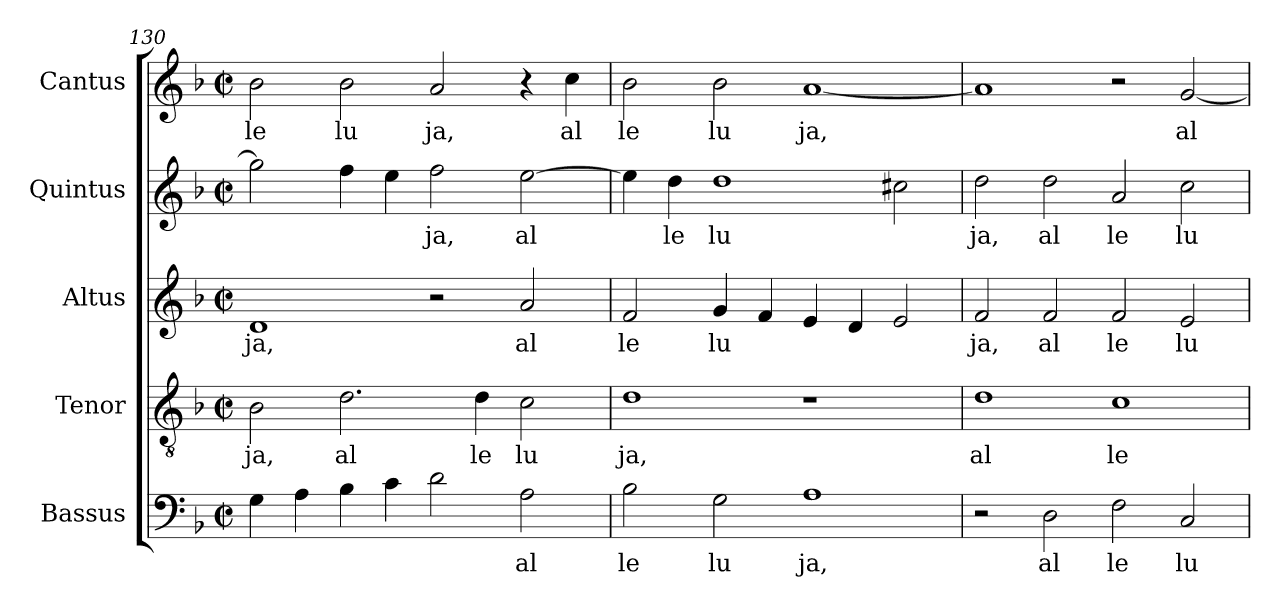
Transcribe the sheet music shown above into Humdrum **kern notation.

**kern	**text	**kern	**text	**kern	**text	**kern	**text	**kern	**text
*part5	*part5	*part4	*part4	*part3	*part3	*part2	*part2	*part1	*part1
*staff5	*staff5	*staff4	*staff4	*staff3	*staff3	*staff2	*staff2	*staff1	*staff1
*I"Bassus	*	*I"Tenor	*	*I"Altus	*	*I"Quintus	*	*I"Cantus	*
*clefF4	*	*clefGv2	*	*clefG2	*	*clefG2	*	*clefG2	*
*k[b-]	*	*k[b-]	*	*k[b-]	*	*k[b-]	*	*k[b-]	*
*F:	*	*F:	*	*F:	*	*F:	*	*F:	*
*M2/2	*	*M2/2	*	*M2/2	*	*M2/2	*	*M2/2	*
*met(c|)	*	*met(c|)	*	*met(c|)	*	*met(c|)	*	*met(c|)	*
=130	=130	=130	=130	=130	=130	=130	=130	=130	=130
!	!	!	!LO:LY:b:cj	!	!LO:LY:b:cj	!	!	!	!LO:LY:b:cj
4G\	.	2B-\	ja,	1d	ja,	2gg\]	.	2b-\	le
4A\	.	.	.	.	.	.	.	.	.
!	!	!	!LO:LY:b:cj	!	!	!	!	!	!LO:LY:b:cj
4B-\	.	2.d\	al	.	.	4ff\	.	2b-\	lu
4c\	.	.	.	.	.	4ee\	.	.	.
!	!	!	!	!	!	!	!LO:LY:b:cj	!	!LO:LY:b:cj
2d\	.	.	.	2r	.	2ff\	ja,	2a/	ja,
!	!	!	!LO:LY:b:cj	!	!	!	!	!	!
.	.	4d\	le	.	.	.	.	.	.
!	!LO:LY:b:cj	!	!LO:LY:b:cj	!	!LO:LY:b:cj	!	!LO:LY:b:cj	!	!
2A\	al	2c\	lu	2a/	al	[>2ee\	al	4r	.
!	!	!	!	!	!	!	!	!	!LO:LY:b:cj
.	.	.	.	.	.	.	.	4cc\	al
=131	=131	=131	=131	=131	=131	=131	=131	=131	=131
!	!LO:LY:b:cj	!	!LO:LY:b:cj	!	!LO:LY:b:cj	!	!	!	!LO:LY:b:cj
2B-\	le	1d	ja,	2f/	le	4ee\]	.	2b-\	le
!	!	!	!	!	!	!	!LO:LY:b:cj	!	!
.	.	.	.	.	.	4dd\	le	.	.
!	!LO:LY:b:cj	!	!	!	!LO:LY:b:cj	!	!LO:LY:b:cj	!	!LO:LY:b:cj
2G\	lu	.	.	4g/	lu	1dd	lu	2b-\	lu
.	.	.	.	4f/	.	.	.	.	.
!	!LO:LY:b:cj	!	!	!	!	!	!	!	!LO:LY:b:cj
1A	ja,	1r	.	4e/	.	.	.	[<1a	ja,
.	.	.	.	4d/	.	.	.	.	.
.	.	.	.	2e/	.	2cc#X\	.	.	.
=132	=132	=132	=132	=132	=132	=132	=132	=132	=132
!	!	!	!LO:LY:b:cj	!	!LO:LY:b:cj	!	!LO:LY:b:cj	!	!
2r	.	1d	al	2f/	ja,	2dd\	ja,	1a]	.
!	!LO:LY:b:cj	!	!	!	!LO:LY:b:cj	!	!LO:LY:b:cj	!	!
2D\	al	.	.	2f/	al	2dd\	al	.	.
!	!LO:LY:b:cj	!	!LO:LY:b:cj	!	!LO:LY:b:cj	!	!LO:LY:b:cj	!	!
2F\	le	1c	le	2f/	le	2a/	le	2r	.
!	!LO:LY:b:cj	!	!	!	!LO:LY:b:cj	!	!LO:LY:b:cj	!	!LO:LY:b:cj
2C/	lu	.	.	2e/	lu	2cc\	lu	[>2g/	al
=	=	=	=	=	=	=	=	=	=
*-	*-	*-	*-	*-	*-	*-	*-	*-	*-
